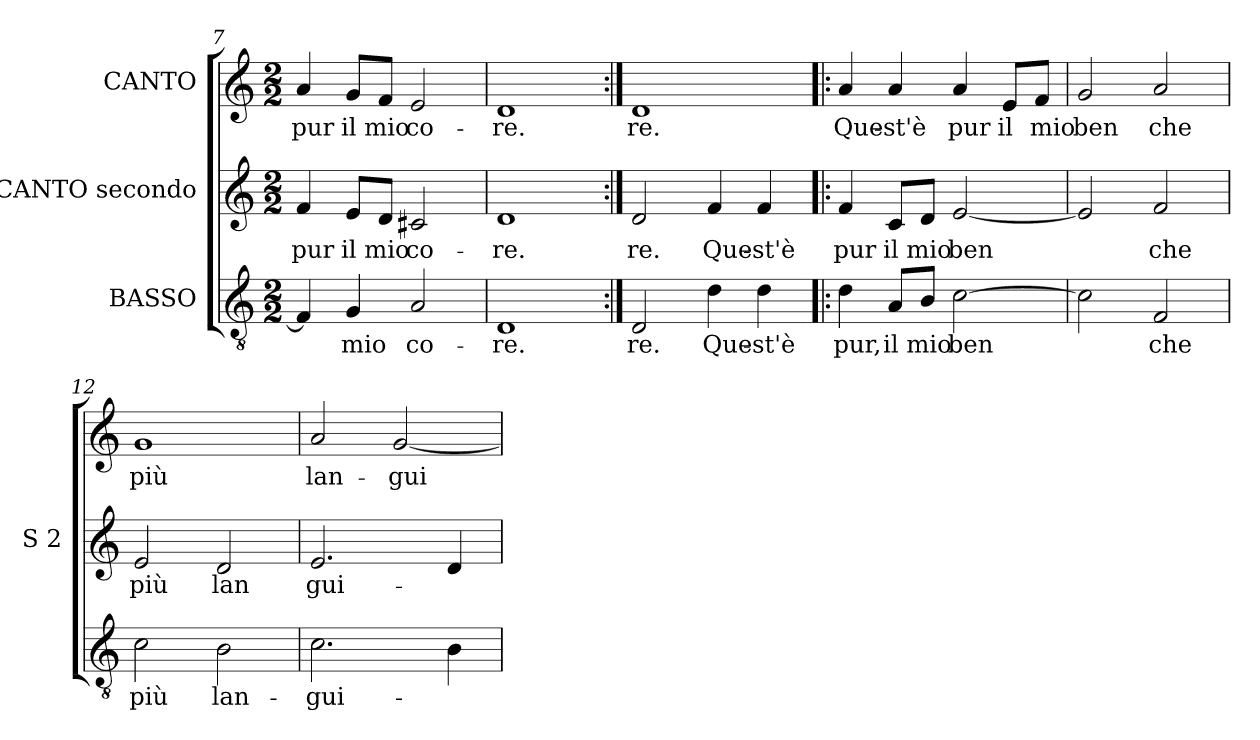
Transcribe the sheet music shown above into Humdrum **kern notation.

**kern	**text	**kern	**text	**kern	**text
*part3	*part3	*part2	*part2	*part1	*part1
*staff3	*staff3	*staff2	*staff2	*staff1	*staff1
*I"BASSO	*	*I"CANTO secondo	*	*I"CANTO	*
*	*	*I'S 2	*	*	*
*clefGv2	*	*clefG2	*	*clefG2	*
*ITrd7c12	*	*	*	*	*
*k[]	*	*k[]	*	*k[]	*
*C:	*	*C:	*	*C:	*
*M2/2	*	*M2/2	*	*M2/2	*
=7	=7	=7	=7	=7	=7
!	!	!	!LO:LY:b:color=#000000	!	!
!	!	!	!	!	!LO:LY:b:color=#000000
4FFi/]	.	4fi/	pur	4ai/	pur
!	!LO:LY:b:color=#000000	!	!	!	!
!	!	!	!LO:LY:b:color=#000000	!	!
!	!	!	!	!	!LO:LY:b:color=#000000
4GGi/	mio	8ei/L	il	8gi/L	il
!	!	!	!LO:LY:b:color=#000000	!	!
!	!	!	!	!	!LO:LY:b:color=#000000
.	.	8di/J	mio	8fi/J	mio
!	!LO:LY:b:color=#000000	!	!	!	!
!	!	!	!LO:LY:b:color=#000000	!	!
!	!	!	!	!	!LO:LY:b:color=#000000
2AAi/	co-	2c#Xi/	co-	2ei/	co-
=8	=8	=8	=8	=8	=8
!	!LO:LY:b:color=#000000	!	!	!	!
!	!	!	!LO:LY:b:color=#000000	!	!
!	!	!	!	!	!LO:LY:b:color=#000000
1DDi	-re.	1di	-re.	1di	-re.
=9:|!	=9:|!	=9:|!	=9:|!	=9:|!	=9:|!
!	!LO:LY:b:color=#000000	!	!	!	!
!	!	!	!LO:LY:b:color=#000000	!	!
!	!	!	!	!	!LO:LY:b:color=#000000
2DDi/	re.	2di/	re.	1di	re.
!	!LO:LY:b:color=#000000	!	!	!	!
!	!	!	!LO:LY:b:color=#000000	!	!
4Di\	Que-	4fi/	Que-	.	.
!	!LO:LY:b:color=#000000	!	!	!	!
!	!	!	!LO:LY:b:color=#000000	!	!
4Di\	-st'è	4fi/	-st'è	.	.
=10!|:	=10!|:	=10!|:	=10!|:	=10!|:	=10!|:
!	!LO:LY:b:color=#000000	!	!	!	!
!	!	!	!LO:LY:b:color=#000000	!	!
!	!	!	!	!	!LO:LY:b:color=#000000
4Di\	pur,	4fi/	pur	4ai/	Que-
!	!LO:LY:b:color=#000000	!	!	!	!
!	!	!	!LO:LY:b:color=#000000	!	!
!	!	!	!	!	!LO:LY:b:color=#000000
8AAi/L	il	8ci/L	il	4ai/	-st'è
!	!LO:LY:b:color=#000000	!	!	!	!
!	!	!	!LO:LY:b:color=#000000	!	!
8BBi/J	mio	8di/J	mio	.	.
!	!LO:LY:b:color=#000000	!	!	!	!
!	!	!	!LO:LY:b:color=#000000	!	!
!	!	!	!	!	!LO:LY:b:color=#000000
[>2Ci\	ben	[<2ei/	ben	4ai/	pur
!	!	!	!	!	!LO:LY:b:color=#000000
.	.	.	.	8ei/L	il
!	!	!	!	!	!LO:LY:b:color=#000000
.	.	.	.	8fi/J	mio
=11	=11	=11	=11	=11	=11
!	!	!	!	!	!LO:LY:b:color=#000000
2Ci\]	.	2ei/]	.	2gi/	ben
!	!LO:LY:b:color=#000000	!	!	!	!
!	!	!	!LO:LY:b:color=#000000	!	!
!	!	!	!	!	!LO:LY:b:color=#000000
2FFi/	che	2fi/	che	2ai/	che
!!LO:LB:g=z
=12	=12	=12	=12	=12	=12
!	!LO:LY:b:color=#000000	!	!	!	!
!	!	!	!LO:LY:b:color=#000000	!	!
!	!	!	!	!	!LO:LY:b:color=#000000
2Ci\	più	2ei/	più	1gi	più
!	!LO:LY:b:color=#000000	!	!	!	!
!	!	!	!LO:LY:b:color=#000000	!	!
2BBi\	lan-	2di/	lan	.	.
=13	=13	=13	=13	=13	=13
!	!LO:LY:b:color=#000000	!	!	!	!
!	!	!	!LO:LY:b:color=#000000	!	!
!	!	!	!	!	!LO:LY:b:color=#000000
2.Ci\	-gui-	2.ei/	gui-	2ai/	lan-
!	!	!	!	!	!LO:LY:b:color=#000000
.	.	.	.	[<2gi/	-gui-
4BBi\	.	4di/	.	.	.
=	=	=	=	=	=
*-	*-	*-	*-	*-	*-
